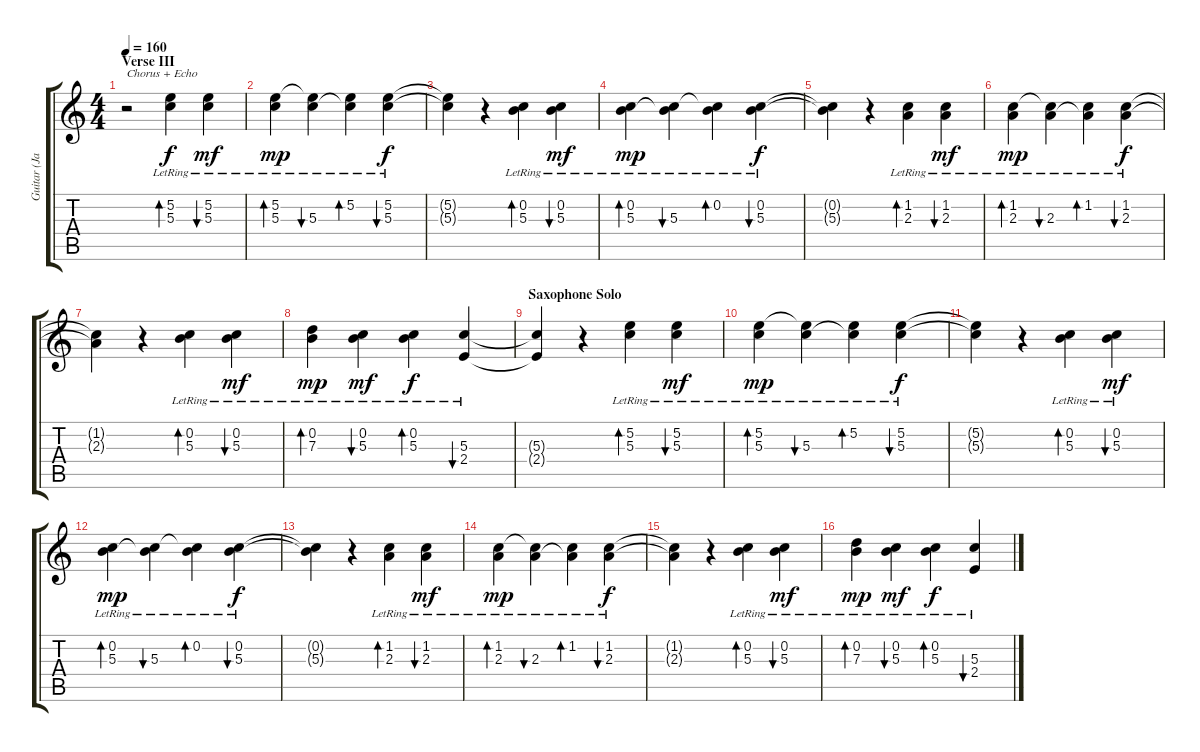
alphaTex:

\track ("Guitar (Jazz Guitar)" "Guitar (Ja") {instrument electricguitarjazz}
\staff {score tabs}
\tuning (E4 B3 G3 D3 A2 E2) {hide}
\ts (4 4)
\section ("" "Verse III")
\tempo 160
\clef g2
\ks c
r.2{txt "Chorus + Echo" dy f volume 9} (5.2{lr} 5.3{lr}).4{bd 120} (5.2{lr} 5.3{lr}).4{bu 120 dy mf} |
(5.2{lr} 5.3{lr}).4{bd 120 dy mp} (5.2{t} 5.3{lr}).4{bu 120} (5.2{lr} 5.3{t}).4{bd 120} (5.2{lr} 5.3{lr}).4{bu 120 dy f} |
(5.2{t} 5.3{t}).4 r.4 (0.2{lr} 5.3{lr}).4{bd 120} (0.2{lr} 5.3{lr}).4{bu 120 dy mf} |
(0.2{lr} 5.3{lr}).4{bd 120 dy mp} (0.2{t} 5.3{lr}).4{bu 120} (0.2{lr} 5.3{t}).4{bd 120} (0.2{lr} 5.3{lr}).4{bu 120 dy f} |
(0.2{t} 5.3{t}).4 r.4 (1.2{lr} 2.3{lr}).4{bd 120} (1.2{lr} 2.3{lr}).4{bu 120 dy mf} |
(1.2{lr} 2.3{lr}).4{bd 120 dy mp} (1.2{t} 2.3{lr}).4{bu 120} (1.2{lr} 2.3{t}).4{bd 120} (1.2{lr} 2.3{lr}).4{bu 120 dy f} |
(1.2{t} 2.3{t}).4 r.4 (0.2{lr} 5.3{lr}).4{bd 120} (0.2{lr} 5.3{lr}).4{bu 120 dy mf} |
(0.2{lr} 7.3{lr}).4{bd 120 dy mp} (0.2{lr} 5.3{lr}).4{bu 120 dy mf} (0.2{lr} 5.3{lr}).4{bd 120 dy f} (5.3{lr} 2.4).4{bu 120} |
\section ("" "Saxophone Solo")
(5.3{t} 2.4{t}).4 r.4 (5.2{lr} 5.3{lr}).4{bd 120} (5.2{lr} 5.3{lr}).4{bu 120 dy mf} |
(5.2{lr} 5.3{lr}).4{bd 120 dy mp} (5.2{t} 5.3{lr}).4{bu 120} (5.2{lr} 5.3{t}).4{bd 120} (5.2{lr} 5.3{lr}).4{bu 120 dy f} |
(5.2{t} 5.3{t}).4 r.4 (0.2{lr} 5.3{lr}).4{bd 120} (0.2{lr} 5.3{lr}).4{bu 120 dy mf} |
(0.2{lr} 5.3{lr}).4{bd 120 dy mp} (0.2{t} 5.3{lr}).4{bu 120} (0.2{lr} 5.3{t}).4{bd 120} (0.2{lr} 5.3{lr}).4{bu 120 dy f} |
(0.2{t} 5.3{t}).4 r.4 (1.2{lr} 2.3{lr}).4{bd 120} (1.2{lr} 2.3{lr}).4{bu 120 dy mf} |
(1.2{lr} 2.3{lr}).4{bd 120 dy mp} (1.2{t} 2.3{lr}).4{bu 120} (1.2{lr} 2.3{t}).4{bd 120} (1.2{lr} 2.3{lr}).4{bu 120 dy f} |
(1.2{t} 2.3{t}).4 r.4 (0.2{lr} 5.3{lr}).4{bd 120} (0.2{lr} 5.3{lr}).4{bu 120 dy mf} |
(0.2{lr} 7.3{lr}).4{bd 120 dy mp} (0.2{lr} 5.3{lr}).4{bu 120 dy mf} (0.2{lr} 5.3{lr}).4{bd 120 dy f} (5.3{lr} 2.4).4{bu 120}
